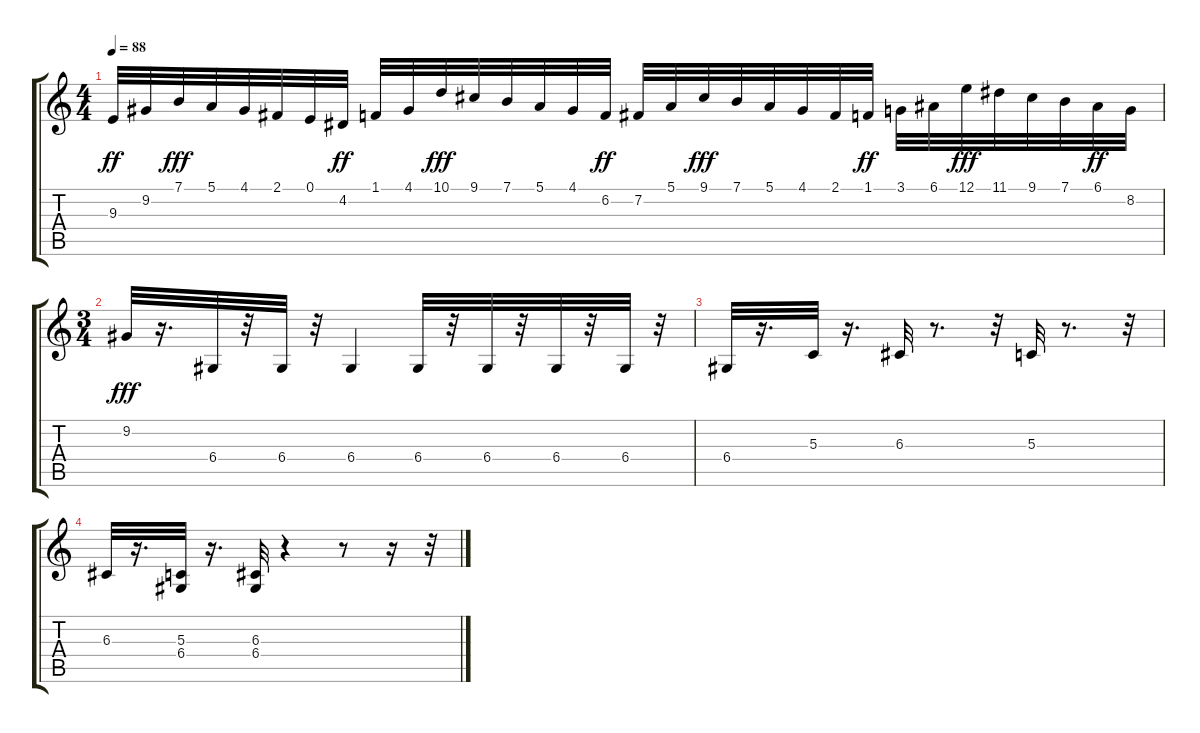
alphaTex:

\track "" {instrument stringensemble1}
\staff {score tabs}
\tuning (E4 B3 G3 D3 A2 E2) {hide}
\ts (4 4)
\tempo 88
\clef g2
\ks c
9.3.32{dy ff} 9.2.32 7.1.32{dy fff} 5.1.32 4.1.32 2.1.32 0.1.32 4.2.32{dy ff} 1.1.32 4.1.32 10.1.32{dy fff} 9.1.32 7.1.32 5.1.32 4.1.32 6.2.32{dy ff} 7.2.32 5.1.32 9.1.32{dy fff} 7.1.32 5.1.32 4.1.32 2.1.32 1.1.32{dy ff} 3.1.32 6.1.32 12.1.32{dy fff} 11.1.32 9.1.32 7.1.32 6.1.32{dy ff} 8.2.32 |
\ts (3 4)
9.2.32{dy fff} r.16{d} 6.4.32 r.32 6.4.32 r.32 6.4.4 6.4.32 r.32 6.4.32 r.32 6.4.32 r.32 6.4.32 r.32 |
6.4.32 r.16{d} 5.3.32 r.16{d} 6.3.32 r.8{d} r.32 5.3.32 r.8{d} r.32 |
6.3.32 r.16{d} (5.3 6.4).32 r.16{d} (6.3 6.4).32 r.4 r.8 r.16 r.32
